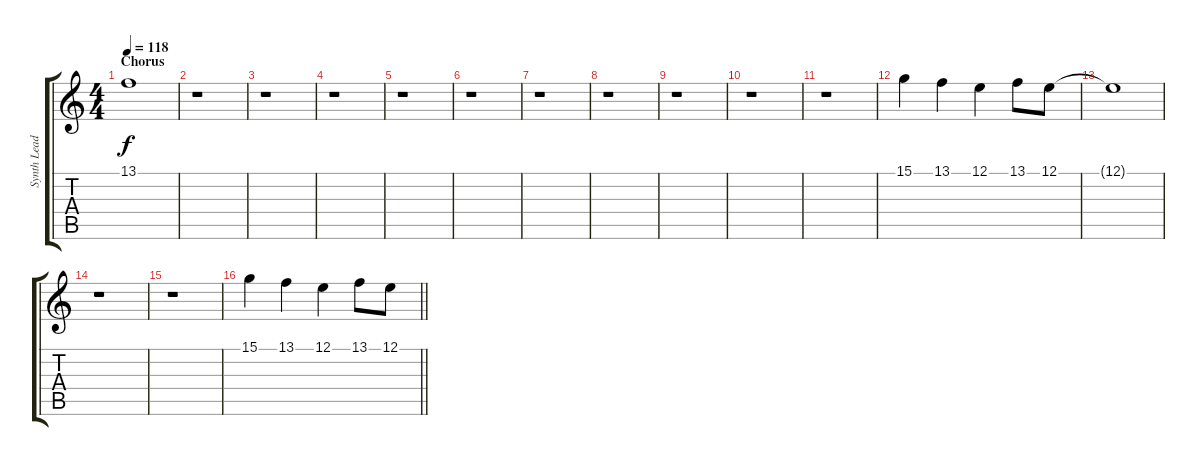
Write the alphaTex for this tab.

\track ("Synth Lead" "Synth Lead") {instrument stringensemble1}
\staff {score tabs}
\tuning (E4 B3 G3 D3 A2 E2) {hide}
\ts (4 4)
\section ("" "Chorus")
\tempo 118
\clef g2
\ks c
13.1{t}.1{dy f volume 4} |
r.1 |
r.1 |
r.1 |
r.1 |
r.1 |
r.1{volume 11} |
r.1 |
r.1 |
r.1 |
r.1 |
15.1.4 13.1.4 12.1.4 13.1.8 12.1.8 |
12.1{t}.1{volume 4} |
r.1 |
r.1{volume 11 instrument stringensemble1} |
\barLineRight lightlight
15.1.4 13.1.4 12.1.4 13.1.8 12.1.8
